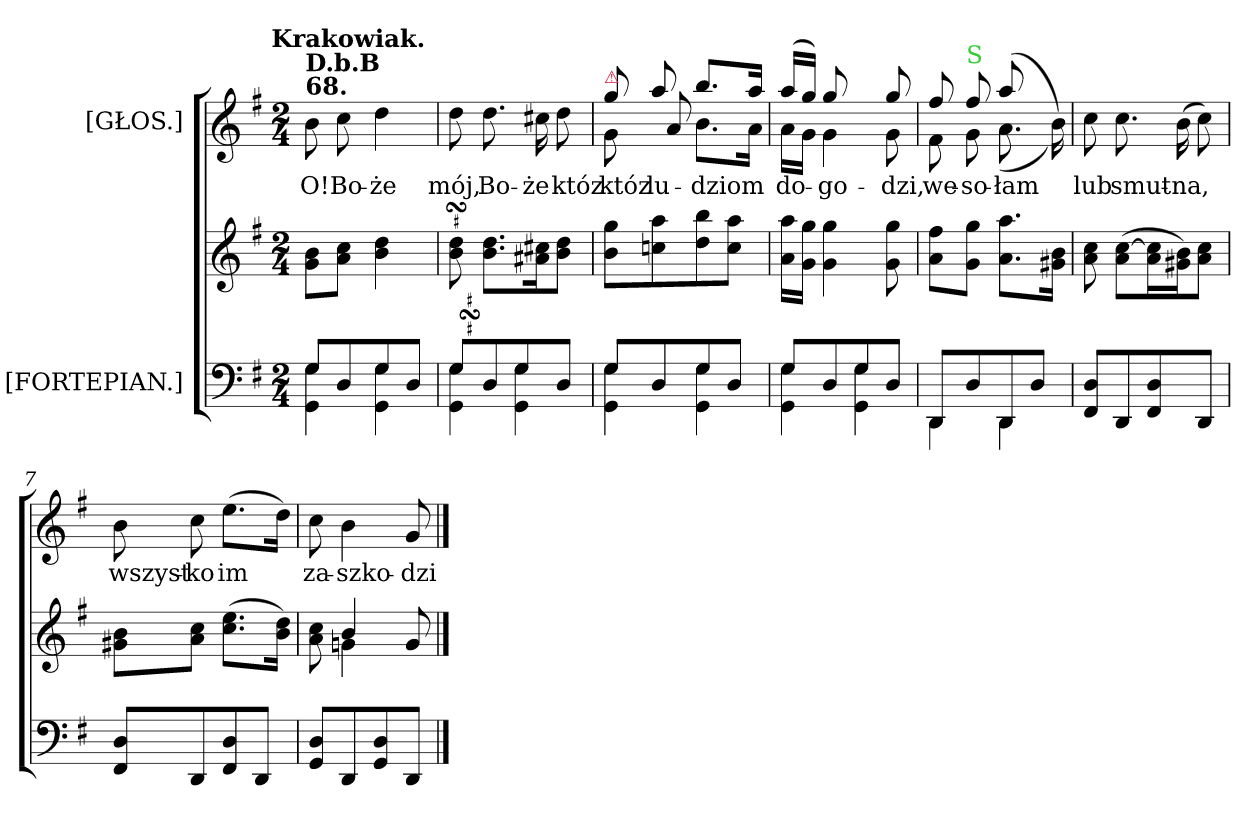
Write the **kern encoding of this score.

**kern	**kern	**kern	**text
*part2	*part2	*part1	*part1
*staff3	*staff2	*staff1	*staff1
*I"[FORTEPIAN.]	*	*I"[GŁOS.]	*
*clefF4	*clefG2	*clefG2	*
*k[f#]	*k[f#]	*k[f#]	*
*G:	*G:	*G:	*
!!LO:TX:omd:t=Krakowiak.
*M2/4	*M2/4	*M2/4	*
=1	=1	=1	=1
*^	*	*	*
!	!	!	!LO:TX:a:B:t=D.b.B\n68.	!
8G/L	4GG\ 4G\	8g\ 8b\L	8b\	O!
8D/	.	8a\ 8cc\J	8cc\	Bo-
8G/	4GG\ 4G\	4b\ 4dd\	4dd\	-że
8D/J	.	.	.	.
=2	=2	=2	=2	=2
8G/L	4GG\ 4G\	8bSSs\ 8ddSSs\	8dd\	mój,
8D/	.	8.b\ 8.dd\L	8.dd\	Bo-
8G/	4GG\ 4G\	.	.	.
.	.	16a#X/ 16cc#X/K	16cc#X\	-że
8D/J	.	8b\ 8dd\J	8dd\	któz
=3	=3	=3	=3	=3
*	*	*	*^	*
!	!	!	!LO:TX:a:color=crimson:t=⚠	!	!
8G/L	4GG\ 4G\	8b\ 8gg\L	8gg!/	8g\	któz
8D/	.	8ccn\ 8aa\	8aa!/	8a/	lu-
8G/	4GG\ 4G\	8dd\ 8bb\	8.bb!/L	8.b\L	-dziom
8D/J	.	8cc\ 8aa\J	.	.	.
.	.	.	16aa!/Jk	16a\Jk	.
=4	=4	=4	=4	=4	=4
8G/L	4GG\ 4G\	16a\ 16aa\LL	(<16aa!/LL	16a\LL	do-
.	.	16g\ 16gg\JJ	16gg!/JJ)	16g\JJ	.
8D/	.	4g\ 4gg\	8gg!/	4g\	-go-
8G/	4GG\ 4G\	.	8ryy	.	.
8D/J	.	8g\ 8gg\	8gg!/	8g\	-dzi,
=5	=5	=5	=5	=5	=5
8DD/L	4DD\	8a\ 8ff#\L	8ff#!/	8f#\	we-
!	!	!	!LO:TX:a:color=limegreen:t=S	!	!
8D/	.	8g\ 8gg\J	8ff#!/	8g\	-so-
8DD/	4DD\	8.a\ 8.aa\L	(8aa!/	(>8.a\	-łam
8D/J	.	.	8ryy	.	.
.	.	16g#X\ 16b\Jk	.	16b\))	.
*v	*v	*	*v	*v	*
=6	=6	=6	=6
8FF#/ 8D/L	8a\ 8cc\	8cc\	lub
8DD/	(8a\ [8cc\L	8.cc\	smut-
8FF#/ 8D/	16a\ 16cc]\L	.	.
.	16g#X\ 16b\J)	(16b\	-na,
8DD/J	8a\ 8cc\J	8cc\)	.
=7	=7	=7	=7
8FF#/ 8D/L	8g#X\ 8b\L	8b\	wszyst-
8DD/	8a\ 8cc\J	8cc\	-ko
8FF#/ 8D/	(8.cc\ 8.ee\L	(8.ee\L	im
8DD/J	.	.	.
.	16b\ 16dd\Jk)	16dd\Jk)	.
=8	=8	=8	=8
*	*^	*	*
8GG/ 8D/L	8ryy	8a\ 8cc\	8cc\	za-
8DD/	4b/	4gn\	4b\	-szko-
8GG/ 8D/	.	.	.	.
8DD/J	8g/	8ryy	8g/	-dzi
*	*v	*v	*	*
==	==	==	==
*-	*-	*-	*-
